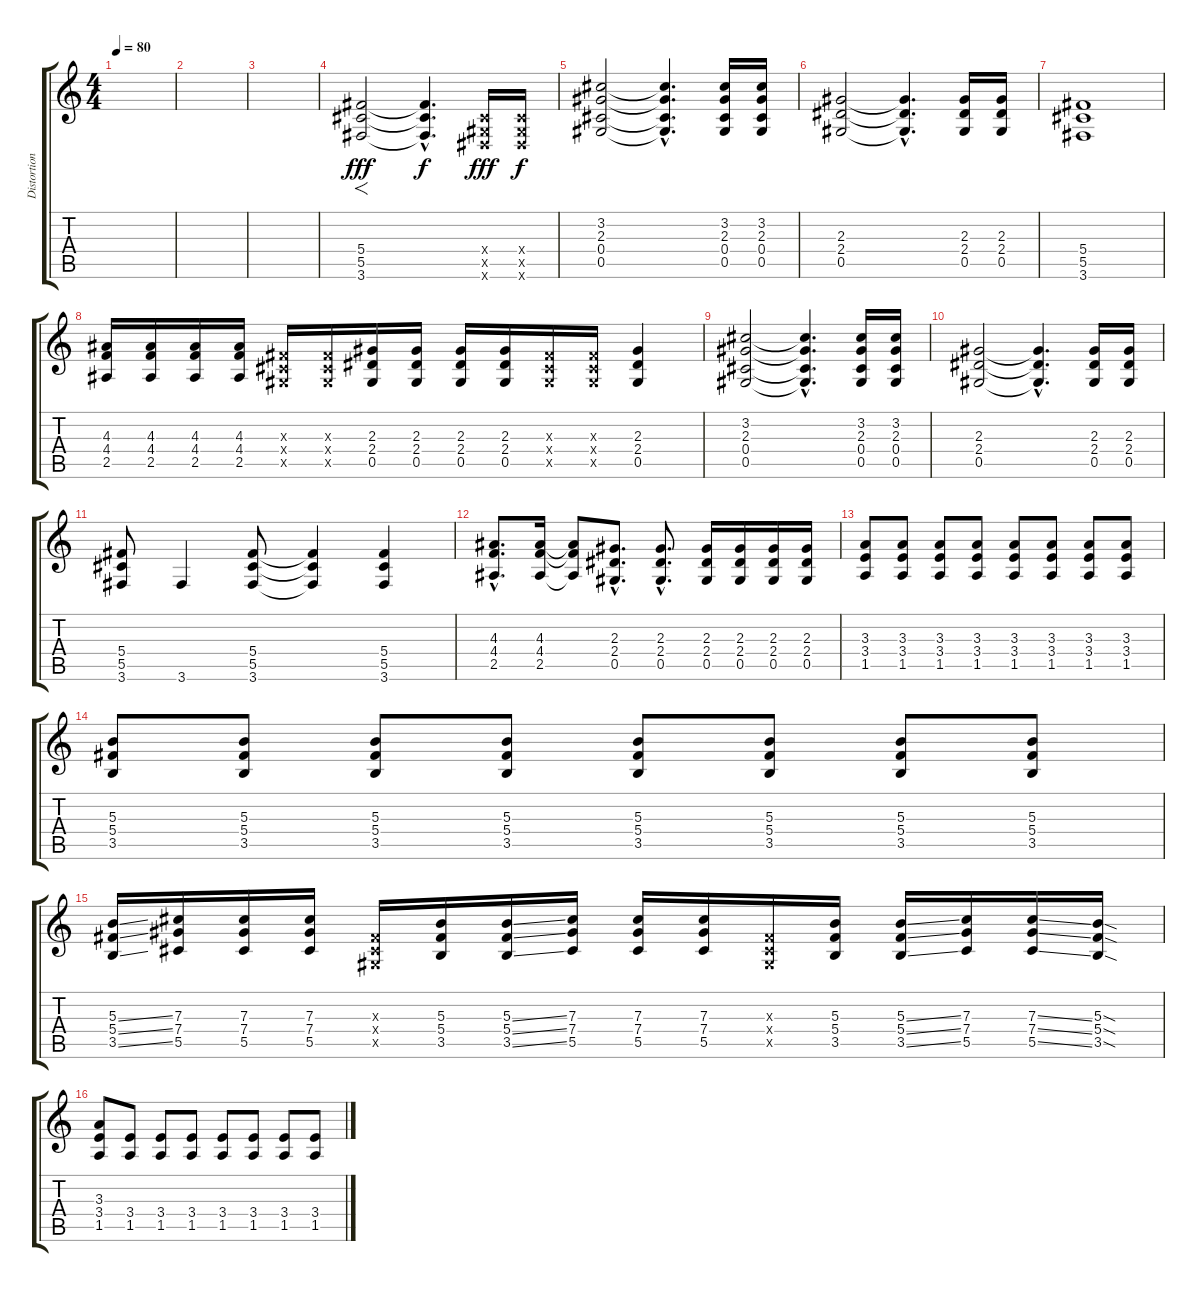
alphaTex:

\track ("Distortion Guitar" "Distortion") {instrument distortionguitar}
\staff {score tabs}
\tuning (Eb4 Bb3 Gb3 Db3 Ab2 Eb2) {hide}
\ts (4 4)
\tempo 80
\clef g2
\ks c
|
|
|
(5.4 5.5 3.6).2{f dy fff} (5.4{hac t} 5.5{hac t} 3.6{hac t}).4{d dy f} (0.4{x} 0.5{x} 0.6{x}).16{dy fff} (0.4{x} 0.5{x} 0.6{x}).16{dy f} |
(3.2 2.3 0.4 0.5).2 (3.2{hac t} 2.3{hac t} 0.4{hac t} 0.5{hac t}).4{d} (3.2 2.3 0.4 0.5).16 (3.2 2.3 0.4 0.5).16 |
(2.3 2.4 0.5).2 (2.3{hac t} 2.4{hac t} 0.5{hac t}).4{d} (2.3 2.4 0.5).16 (2.3 2.4 0.5).16 |
(5.4 5.5 3.6).1 |
(4.3 4.4 2.5).16 (4.3 4.4 2.5).16 (4.3 4.4 2.5).16 (4.3 4.4 2.5).16 (0.3{x} 0.4{x} 0.5{x}).16 (0.3{x} 0.4{x} 0.5{x}).16 (2.3 2.4 0.5).16 (2.3 2.4 0.5).16 (2.3 2.4 0.5).16 (2.3 2.4 0.5).16 (0.3{x} 0.4{x} 0.5{x}).16 (0.3{x} 0.4{x} 0.5{x}).16 (2.3 2.4 0.5).4 |
(3.2 2.3 0.4 0.5).2 (3.2{hac t} 2.3{hac t} 0.4{hac t} 0.5{hac t}).4{d} (3.2 2.3 0.4 0.5).16 (3.2 2.3 0.4 0.5).16 |
(2.3 2.4 0.5).2 (2.3{hac t} 2.4{hac t} 0.5{hac t}).4{d} (2.3 2.4 0.5).16 (2.3 2.4 0.5).16 |
(5.4 5.5 3.6).8 3.6.4 (5.4 5.5 3.6).8 (5.4{t} 5.5{t} 3.6{t}).4 (5.4 5.5 3.6).4 |
(4.3{hac} 4.4{hac} 2.5{hac}).8{d} (4.3 4.4 2.5).16 (4.3{t} 4.4{t} 2.5{t}).8 (2.3{hac} 2.4{hac} 0.5{hac}).8{d} (2.3{hac} 2.4{hac} 0.5{hac}).8{d} (2.3 2.4 0.5).16 (2.3 2.4 0.5).16 (2.3 2.4 0.5).16 (2.3 2.4 0.5).16 |
(3.3 3.4 1.5).8 (3.3 3.4 1.5).8 (3.3 3.4 1.5).8 (3.3 3.4 1.5).8 (3.3 3.4 1.5).8 (3.3 3.4 1.5).8 (3.3 3.4 1.5).8 (3.3 3.4 1.5).8 |
(5.3 5.4 3.5).8 (5.3 5.4 3.5).8 (5.3 5.4 3.5).8 (5.3 5.4 3.5).8 (5.3 5.4 3.5).8 (5.3 5.4 3.5).8 (5.3 5.4 3.5).8 (5.3 5.4 3.5).8 |
(5.3{ss} 5.4{ss} 3.5{ss}).16 (7.3 7.4 5.5).16 (7.3 7.4 5.5).16 (7.3 7.4 5.5).16 (0.3{x} 0.4{x} 0.5{x}).16 (5.3 5.4 3.5).16 (5.3{ss} 5.4{ss} 3.5{ss}).16 (7.3 7.4 5.5).16 (7.3 7.4 5.5).16 (7.3 7.4 5.5).16 (0.3{x} 0.4{x} 0.5{x}).16 (5.3 5.4 3.5).16 (5.3{ss} 5.4{ss} 3.5{ss}).16 (7.3 7.4 5.5).16 (7.3{ss} 7.4{ss} 5.5{ss}).16 (5.3{sod} 5.4{sod} 3.5{sod}).16 |
(3.3 3.4 1.5).8 (3.4 1.5).8 (3.4 1.5).8 (3.4 1.5).8 (3.4 1.5).8 (3.4 1.5).8 (3.4 1.5).8 (3.4 1.5).8
